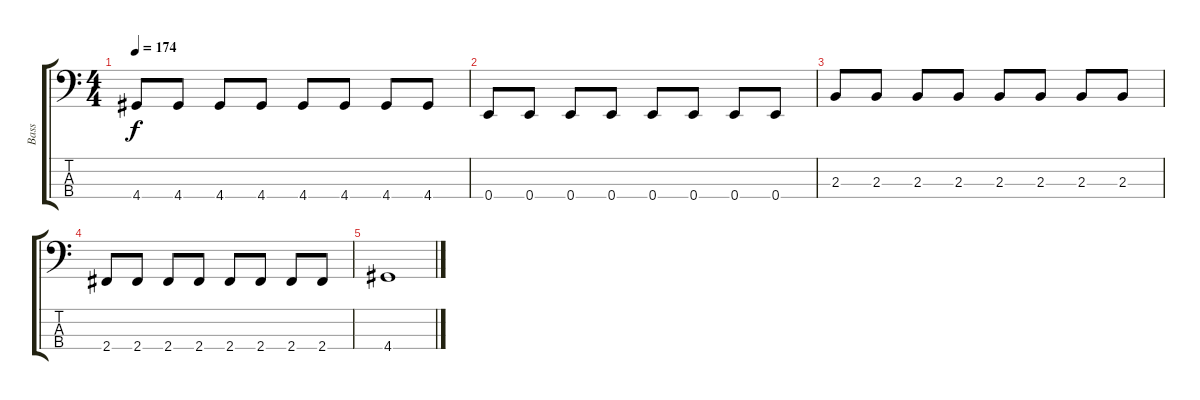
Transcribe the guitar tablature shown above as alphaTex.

\track ("Bass" "Bass") {instrument electricbassfinger}
\staff {score tabs}
\tuning (G2 D2 A1 E1) {hide}
\ts (4 4)
\tempo 174
\clef f4
\ks c
4.4.8{dy f} 4.4.8 4.4.8 4.4.8 4.4.8 4.4.8 4.4.8 4.4.8 |
0.4.8 0.4.8 0.4.8 0.4.8 0.4.8 0.4.8 0.4.8 0.4.8 |
2.3.8 2.3.8 2.3.8 2.3.8 2.3.8 2.3.8 2.3.8 2.3.8 |
2.4.8 2.4.8 2.4.8 2.4.8 2.4.8 2.4.8 2.4.8 2.4.8 |
4.4.1
